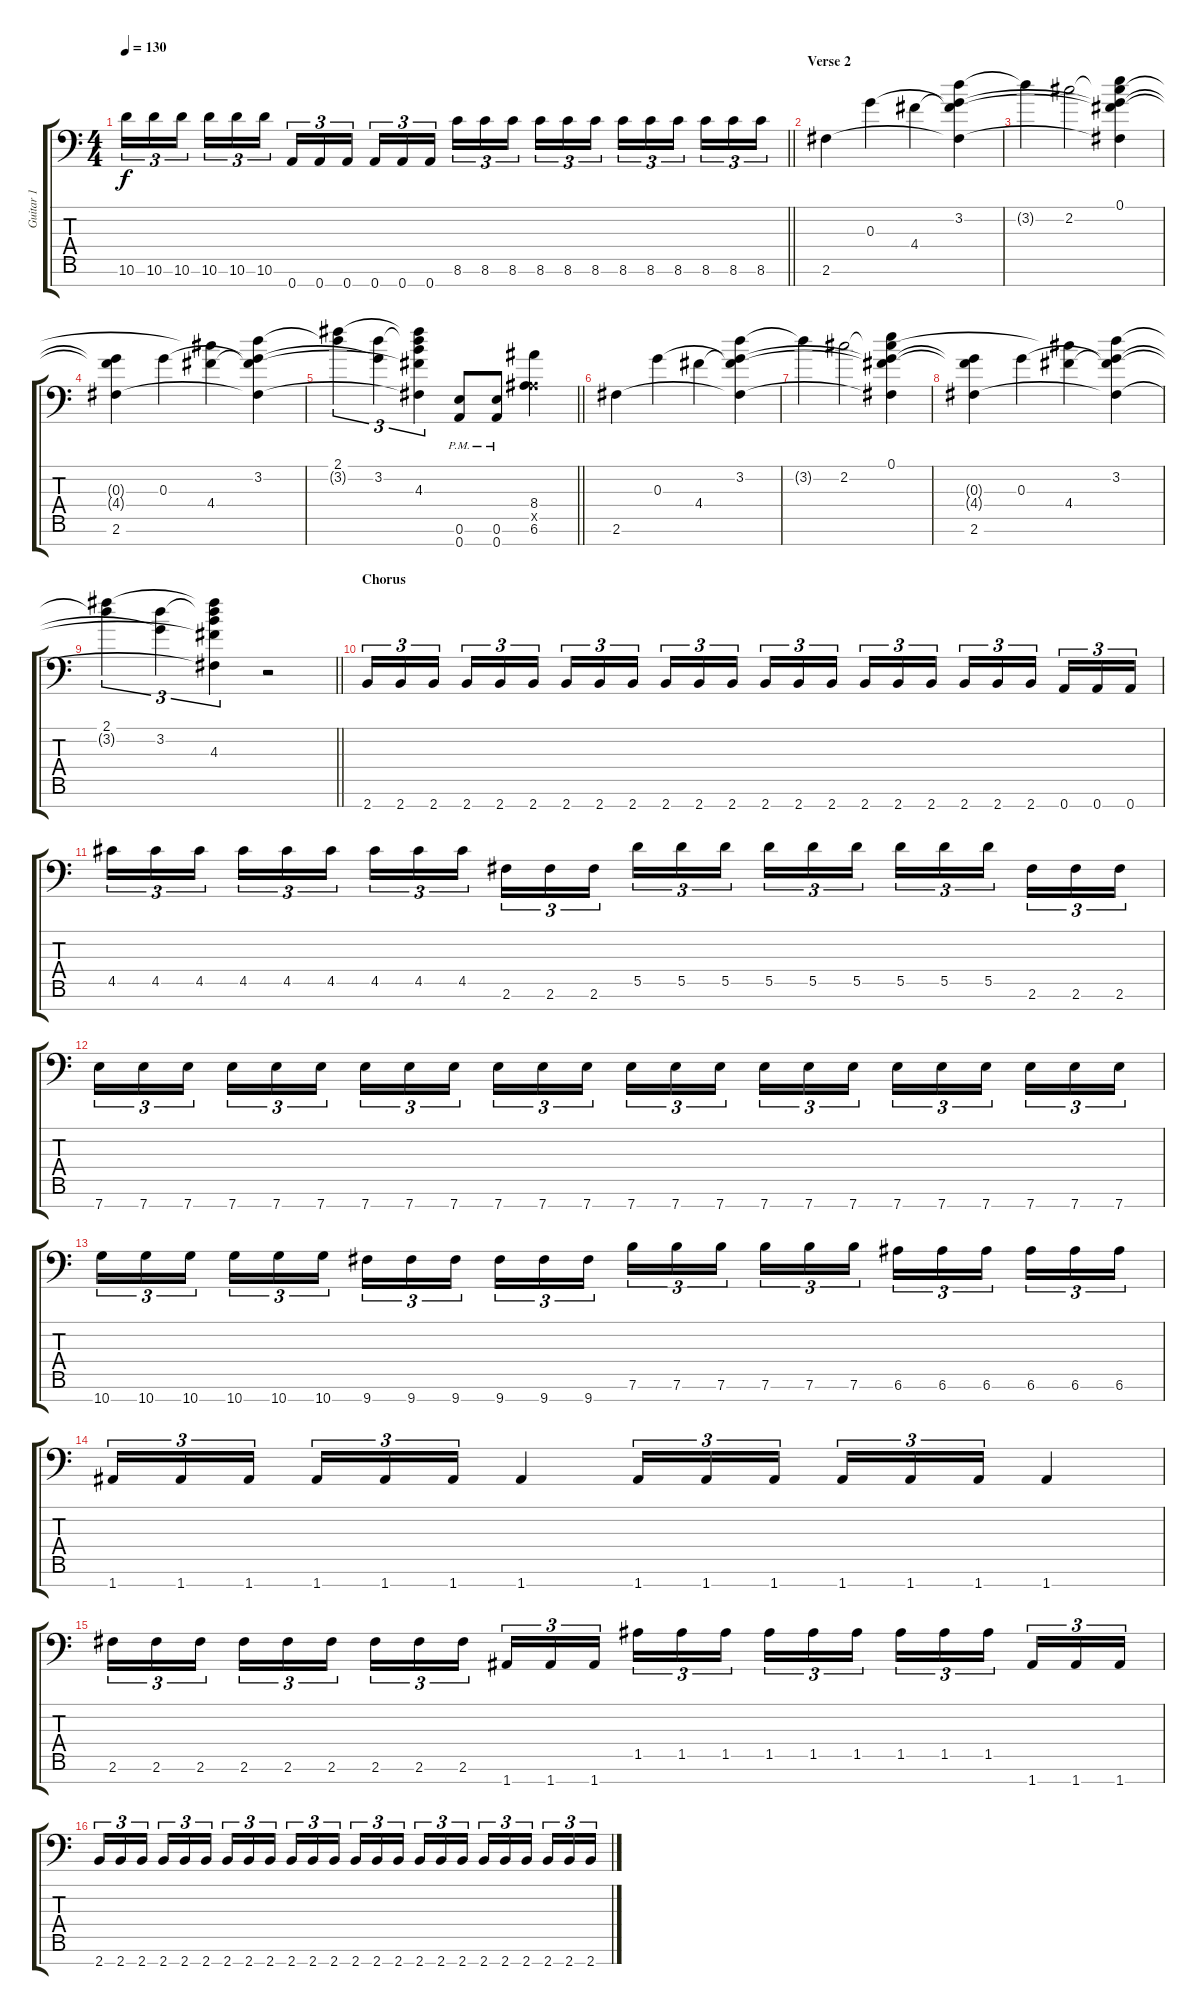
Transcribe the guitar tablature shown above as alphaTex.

\track ("Guitar 1" "Guitar 1") {instrument distortionguitar}
\staff {score tabs}
\tuning (E4 B3 G3 D3 A2 E2 A1) {hide}
\ts (4 4)
\tempo 130
\clef f4
\barLineRight lightlight
\ks c
10.6.16{tu (3 2) dy f} 10.6.16{tu (3 2)} 10.6.16{tu (3 2) beam splitsecondary} 10.6.16{tu (3 2)} 10.6.16{tu (3 2)} 10.6.16{tu (3 2)} 0.7.16{tu (3 2)} 0.7.16{tu (3 2)} 0.7.16{tu (3 2) beam splitsecondary} 0.7.16{tu (3 2)} 0.7.16{tu (3 2)} 0.7.16{tu (3 2)} 8.6.16{tu (3 2)} 8.6.16{tu (3 2)} 8.6.16{tu (3 2) beam splitsecondary} 8.6.16{tu (3 2)} 8.6.16{tu (3 2)} 8.6.16{tu (3 2)} 8.6.16{tu (3 2)} 8.6.16{tu (3 2)} 8.6.16{tu (3 2) beam splitsecondary} 8.6.16{tu (3 2)} 8.6.16{tu (3 2)} 8.6.16{tu (3 2)} |
\section ("" "Verse 2")
2.6.4 0.3.4 4.4.4 (3.2 0.3{t} 4.4{t} 2.6{t}).4 |
3.2{t}.4 2.2.2 (0.1 2.2{t} 0.3{t} 4.4{t} 2.6{t}).4 |
(0.3{t} 4.4{t} 2.6).4 0.3.4 (2.2{t} 4.4).4 (3.2 0.3{t} 4.4{t} 2.6{t}).4 |
\barLineRight lightlight
(2.1 3.2{t}).4{tu (3 2)} (3.2 0.3{t}).4{tu (3 2)} (2.1{t} 3.2{t} 4.3 4.4{t} 2.6{t}).4{tu (3 2)} (0.6{pm} 0.7{pm}).8 (0.6{pm} 0.7{pm}).8 (8.4 0.5{x} 6.6).4 |
2.6.4 0.3.4 4.4.4 (3.2 0.3{t} 4.4{t} 2.6{t}).4 |
3.2{t}.4 2.2.2 (0.1 2.2{t} 0.3{t} 4.4{t} 2.6{t}).4 |
(0.3{t} 4.4{t} 2.6).4 0.3.4 (2.2{t} 4.4).4 (3.2 0.3{t} 4.4{t} 2.6{t}).4 |
\barLineRight lightlight
(2.1 3.2{t}).4{tu (3 2)} (3.2 0.3{t}).4{tu (3 2)} (2.1{t} 3.2{t} 4.3 4.4{t} 2.6{t}).4{tu (3 2)} r.2 |
\section ("" "Chorus")
2.7.16{tu (3 2)} 2.7.16{tu (3 2)} 2.7.16{tu (3 2) beam splitsecondary} 2.7.16{tu (3 2)} 2.7.16{tu (3 2)} 2.7.16{tu (3 2)} 2.7.16{tu (3 2)} 2.7.16{tu (3 2)} 2.7.16{tu (3 2) beam splitsecondary} 2.7.16{tu (3 2)} 2.7.16{tu (3 2)} 2.7.16{tu (3 2)} 2.7.16{tu (3 2)} 2.7.16{tu (3 2)} 2.7.16{tu (3 2) beam splitsecondary} 2.7.16{tu (3 2)} 2.7.16{tu (3 2)} 2.7.16{tu (3 2)} 2.7.16{tu (3 2)} 2.7.16{tu (3 2)} 2.7.16{tu (3 2) beam splitsecondary} 0.7.16{tu (3 2)} 0.7.16{tu (3 2)} 0.7.16{tu (3 2)} |
4.5.16{tu (3 2)} 4.5.16{tu (3 2)} 4.5.16{tu (3 2) beam splitsecondary} 4.5.16{tu (3 2)} 4.5.16{tu (3 2)} 4.5.16{tu (3 2)} 4.5.16{tu (3 2)} 4.5.16{tu (3 2)} 4.5.16{tu (3 2) beam splitsecondary} 2.6.16{tu (3 2)} 2.6.16{tu (3 2)} 2.6.16{tu (3 2)} 5.5.16{tu (3 2)} 5.5.16{tu (3 2)} 5.5.16{tu (3 2) beam splitsecondary} 5.5.16{tu (3 2)} 5.5.16{tu (3 2)} 5.5.16{tu (3 2)} 5.5.16{tu (3 2)} 5.5.16{tu (3 2)} 5.5.16{tu (3 2) beam splitsecondary} 2.6.16{tu (3 2)} 2.6.16{tu (3 2)} 2.6.16{tu (3 2)} |
7.7.16{tu (3 2)} 7.7.16{tu (3 2)} 7.7.16{tu (3 2) beam splitsecondary} 7.7.16{tu (3 2)} 7.7.16{tu (3 2)} 7.7.16{tu (3 2)} 7.7.16{tu (3 2)} 7.7.16{tu (3 2)} 7.7.16{tu (3 2) beam splitsecondary} 7.7.16{tu (3 2)} 7.7.16{tu (3 2)} 7.7.16{tu (3 2)} 7.7.16{tu (3 2)} 7.7.16{tu (3 2)} 7.7.16{tu (3 2) beam splitsecondary} 7.7.16{tu (3 2)} 7.7.16{tu (3 2)} 7.7.16{tu (3 2)} 7.7.16{tu (3 2)} 7.7.16{tu (3 2)} 7.7.16{tu (3 2) beam splitsecondary} 7.7.16{tu (3 2)} 7.7.16{tu (3 2)} 7.7.16{tu (3 2)} |
10.7.16{tu (3 2)} 10.7.16{tu (3 2)} 10.7.16{tu (3 2) beam splitsecondary} 10.7.16{tu (3 2)} 10.7.16{tu (3 2)} 10.7.16{tu (3 2)} 9.7.16{tu (3 2)} 9.7.16{tu (3 2)} 9.7.16{tu (3 2) beam splitsecondary} 9.7.16{tu (3 2)} 9.7.16{tu (3 2)} 9.7.16{tu (3 2)} 7.6.16{tu (3 2)} 7.6.16{tu (3 2)} 7.6.16{tu (3 2) beam splitsecondary} 7.6.16{tu (3 2)} 7.6.16{tu (3 2)} 7.6.16{tu (3 2)} 6.6.16{tu (3 2)} 6.6.16{tu (3 2)} 6.6.16{tu (3 2) beam splitsecondary} 6.6.16{tu (3 2)} 6.6.16{tu (3 2)} 6.6.16{tu (3 2)} |
1.7.16{tu (3 2)} 1.7.16{tu (3 2)} 1.7.16{tu (3 2) beam splitsecondary} 1.7.16{tu (3 2)} 1.7.16{tu (3 2)} 1.7.16{tu (3 2)} 1.7.4 1.7.16{tu (3 2)} 1.7.16{tu (3 2)} 1.7.16{tu (3 2) beam splitsecondary} 1.7.16{tu (3 2)} 1.7.16{tu (3 2)} 1.7.16{tu (3 2)} 1.7.4 |
2.6.16{tu (3 2)} 2.6.16{tu (3 2)} 2.6.16{tu (3 2) beam splitsecondary} 2.6.16{tu (3 2)} 2.6.16{tu (3 2)} 2.6.16{tu (3 2)} 2.6.16{tu (3 2)} 2.6.16{tu (3 2)} 2.6.16{tu (3 2) beam splitsecondary} 1.7.16{tu (3 2)} 1.7.16{tu (3 2)} 1.7.16{tu (3 2)} 1.5.16{tu (3 2)} 1.5.16{tu (3 2)} 1.5.16{tu (3 2) beam splitsecondary} 1.5.16{tu (3 2)} 1.5.16{tu (3 2)} 1.5.16{tu (3 2)} 1.5.16{tu (3 2)} 1.5.16{tu (3 2)} 1.5.16{tu (3 2) beam splitsecondary} 1.7.16{tu (3 2)} 1.7.16{tu (3 2)} 1.7.16{tu (3 2)} |
2.7.16{tu (3 2)} 2.7.16{tu (3 2)} 2.7.16{tu (3 2) beam splitsecondary} 2.7.16{tu (3 2)} 2.7.16{tu (3 2)} 2.7.16{tu (3 2)} 2.7.16{tu (3 2)} 2.7.16{tu (3 2)} 2.7.16{tu (3 2) beam splitsecondary} 2.7.16{tu (3 2)} 2.7.16{tu (3 2)} 2.7.16{tu (3 2)} 2.7.16{tu (3 2)} 2.7.16{tu (3 2)} 2.7.16{tu (3 2) beam splitsecondary} 2.7.16{tu (3 2)} 2.7.16{tu (3 2)} 2.7.16{tu (3 2)} 2.7.16{tu (3 2)} 2.7.16{tu (3 2)} 2.7.16{tu (3 2) beam splitsecondary} 2.7.16{tu (3 2)} 2.7.16{tu (3 2)} 2.7.16{tu (3 2)}
